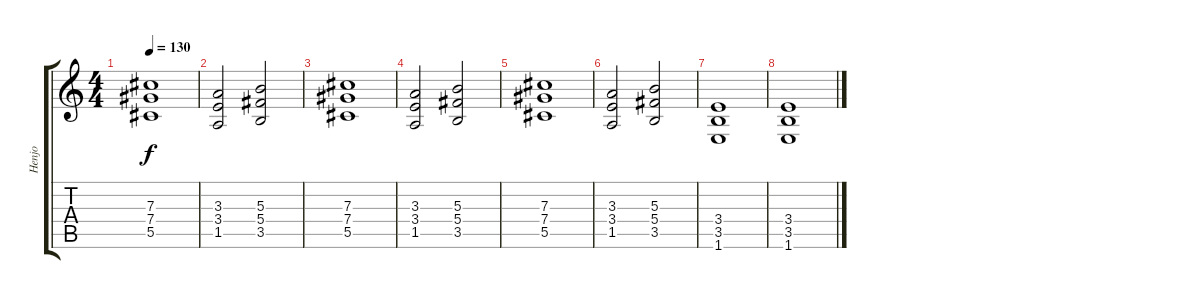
\track ("Henjo" "Henjo") {instrument distortionguitar}
\staff {score tabs}
\tuning (Eb4 Bb3 Gb3 Db3 Ab2 Eb2) {hide}
\ts (4 4)
\tempo 130
\clef g2
\ks c
(7.3 7.4 5.5).1{dy f} |
(3.3 3.4 1.5).2 (5.3 5.4 3.5).2 |
(7.3 7.4 5.5).1 |
(3.3 3.4 1.5).2 (5.3 5.4 3.5).2 |
(7.3 7.4 5.5).1 |
(3.3 3.4 1.5).2 (5.3 5.4 3.5).2 |
(3.4 3.5 1.6).1 |
(3.4 3.5 1.6).1
